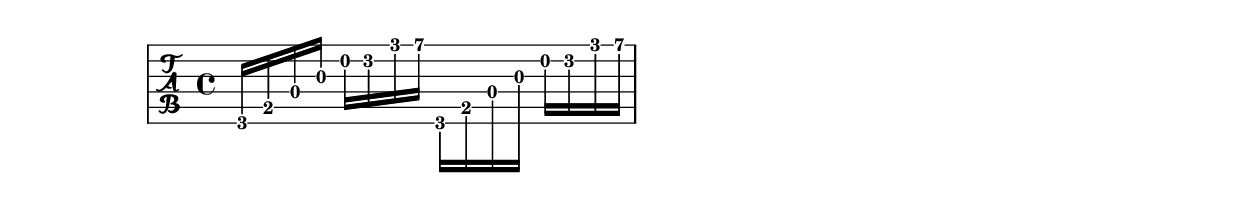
% Do not edit this file; it is automatically
% generated from Documentation/snippets/new
% This file is in the public domain.
%% Note: this file works from version 2.13.4
\version "2.13.10"

\header {
%% Translation of GIT committish: 45fc8488655f9ea122d1ec6e3328892618bd6971
  texidoces = "
La dirección de las plicas se contola de la misma forma en la
tablatura que en la notación tradicional. Las barras se pueden
poner horizontales, como se muestra en este ejemplo.

"
  doctitlees = "Comportamiento de las plicas y las barras de corchea en tablaturas"


%% Translation of GIT committish: d96023d8792c8af202c7cb8508010c0d3648899d
  texidocde = "
Die Richtung von Hälsen wird in Tabulaturen genauso wie in normaler Notation
eingestellt.  Balken können horizontal eingestellt werden, wie das Beispiel
zeigt.

"
  doctitlede = "Hals- und Balkenverhalten in einer Tabulatur"

%% Translation of GIT committish: cd4950757ab1ab6c89805b0b7c978bfca034f940

  texidocfr = "
La direction des hampes se gère dans les tablatures tout comme en
notation traditionnelle.  Les ligatures peuvent être mises à l'horizontale
comme le montre cet exemple.

"
  doctitlefr = "Hampes et ligatures en mode tablature"


  lsrtags = "fretted-strings"
  texidoc = "
The direction of stems is controlled the same way in tablature as in
traditional notation.  Beams can be made horizontal, as shown in this
example.
"
  doctitle = "Stem and beam behavior in tablature"
} % begin verbatim


\new TabStaff {
  \relative c {
    \tabFullNotation
    g16 b d g b d g b
    \stemDown
    \override Beam #'damping = #+inf.0
    g,,16 b d g b d g b
  }
}
